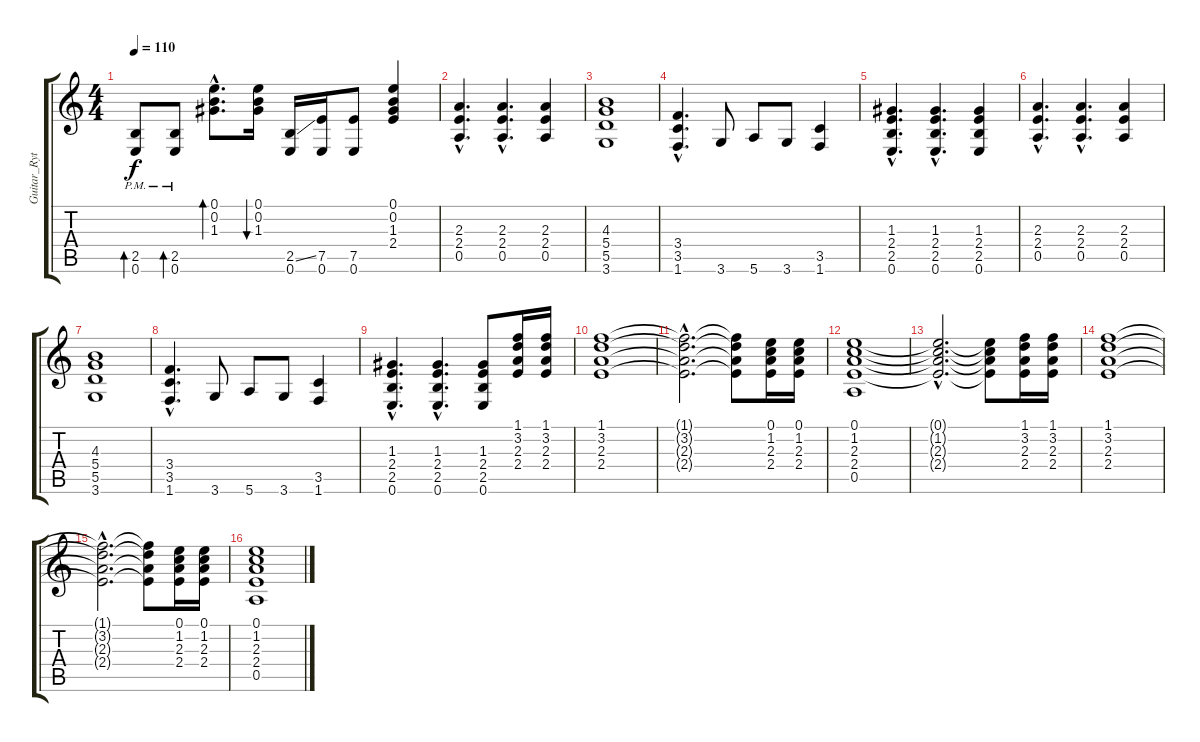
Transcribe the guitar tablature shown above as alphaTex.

\track ("Guitar_Rythm" "Guitar_Ryt") {instrument electricguitarclean}
\staff {score tabs}
\tuning (E4 B3 G3 D3 A2 E2) {hide}
\ts (4 4)
\tempo 110
\clef g2
\ks c
(2.5{pm} 0.6{pm}).8{bd 30 dy f} (2.5{pm} 0.6{pm}).8{bd 30} (0.1{hac} 0.2{hac} 1.3{hac}).8{d bd 30} (0.1 0.2 1.3).16{bu 30} (2.5{ss} 0.6).16 (7.5 0.6).16 (7.5 0.6).8 (0.1 0.2 1.3 2.4).4 |
\section ("" "")
(2.3{hac} 2.4{hac} 0.5{hac}).4{d instrument overdrivenguitar} (2.3{hac} 2.4{hac} 0.5{hac}).4{d} (2.3 2.4 0.5).4 |
(4.3 5.4 5.5 3.6).1 |
(3.4{hac} 3.5{hac} 1.6{hac}).4{d} 3.6.8 5.6.8 3.6.8 (3.5 1.6).4 |
(1.3{hac} 2.4{hac} 2.5{hac} 0.6{hac}).4{d} (1.3{hac} 2.4{hac} 2.5{hac} 0.6{hac}).4{d} (1.3 2.4 2.5 0.6).4 |
(2.3{hac} 2.4{hac} 0.5{hac}).4{d instrument overdrivenguitar} (2.3{hac} 2.4{hac} 0.5{hac}).4{d} (2.3 2.4 0.5).4 |
(4.3 5.4 5.5 3.6).1 |
(3.4{hac} 3.5{hac} 1.6{hac}).4{d} 3.6.8 5.6.8 3.6.8 (3.5 1.6).4 |
(1.3{hac} 2.4{hac} 2.5{hac} 0.6{hac}).4{d} (1.3{hac} 2.4{hac} 2.5{hac} 0.6{hac}).4{d} (1.3 2.4 2.5 0.6).8 (1.1 3.2 2.3 2.4).16{instrument electricguitarclean} (1.1 3.2 2.3 2.4).16 |
\section ("" "")
(1.1 3.2 2.3 2.4).1 |
(1.1{hac t} 3.2{hac t} 2.3{hac t} 2.4{hac t}).2{d} (1.1{t} 3.2{t} 2.3{t} 2.4{t}).8 (0.1 1.2 2.3 2.4).16 (0.1 1.2 2.3 2.4).16 |
(0.1 1.2 2.3 2.4 0.5).1 |
(0.1{hac t} 1.2{hac t} 2.3{hac t} 2.4{hac t}).2{d} (0.1{t} 1.2{t} 2.3{t} 2.4{t}).8 (1.1 3.2 2.3 2.4).16 (1.1 3.2 2.3 2.4).16 |
(1.1 3.2 2.3 2.4).1 |
(1.1{hac t} 3.2{hac t} 2.3{hac t} 2.4{hac t}).2{d} (1.1{t} 3.2{t} 2.3{t} 2.4{t}).8 (0.1 1.2 2.3 2.4).16 (0.1 1.2 2.3 2.4).16 |
(0.1 1.2 2.3 2.4 0.5).1
